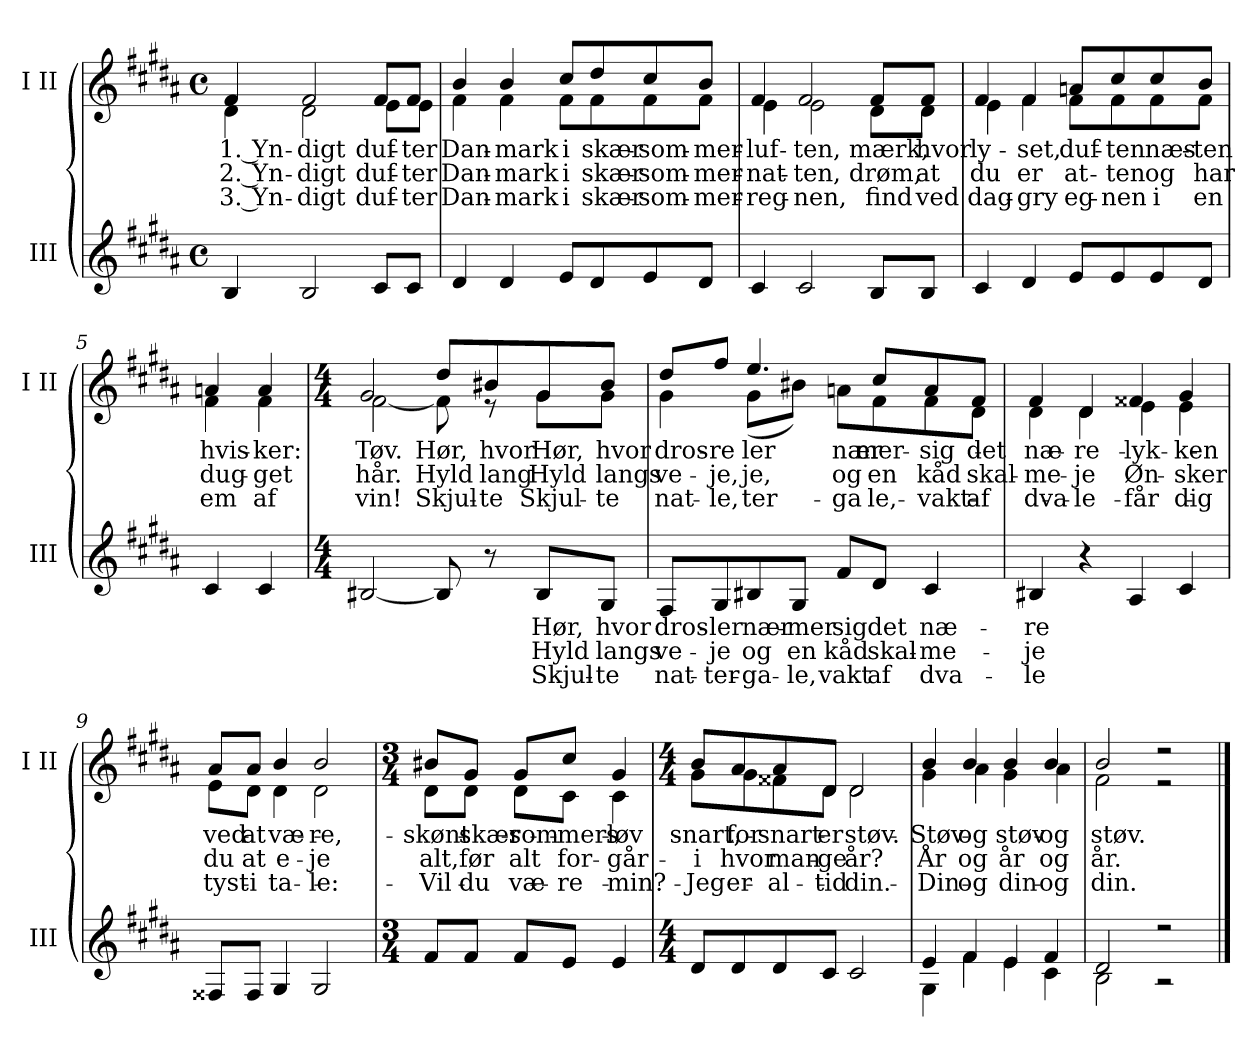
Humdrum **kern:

**kern	**text	**text	**text	**kern	**text	**text	**text
*part2	*part2	*part2	*part2	*part1	*part1	*part1	*part1
*staff2	*staff2	*staff2	*staff2	*staff1	*staff1	*staff1	*staff1
*I"III	*	*	*	*I"I II	*	*	*
*I'III	*	*	*	*I'I II	*	*	*
*clefG2	*	*	*	*clefG2	*	*	*
*k[f#c#g#d#a#]	*	*	*	*k[f#c#g#d#a#]	*	*	*
*M4/4	*	*	*	*M4/4	*	*	*
*met(c)	*	*	*	*met(c)	*	*	*
=1	=1	=1	=1	=1	=1	=1	=1
!	!	!	!	!	!LO:LY:b	!LO:LY:b	!LO:LY:b
*	*	*	*	*^	*	*	*
4B/	.	.	.	4f#/	4d#\	1. Yn-	2. Yn-	3. Yn-
!	!	!	!	!	!	!LO:LY:b	!LO:LY:b	!LO:LY:b
2B/	.	.	.	2f#/	2d#\	-digt	-digt	-digt
!	!	!	!	!	!	!LO:LY:b	!LO:LY:b	!LO:LY:b
8c#/L	.	.	.	8f#/L	8e\L	duf-	duf-	duf-
!	!	!	!	!	!	!LO:LY:b	!LO:LY:b	!LO:LY:b
8c#/J	.	.	.	8f#/J	8e\J	-ter	-ter	-ter
=2	=2	=2	=2	=2	=2	=2	=2	=2
!	!	!	!	!	!	!LO:LY:b	!LO:LY:b	!LO:LY:b
4d#/	.	.	.	4b/	4f#\	Dan-	Dan-	Dan-
!	!	!	!	!	!	!LO:LY:b	!LO:LY:b	!LO:LY:b
4d#/	.	.	.	4b/	4f#\	-mark	-mark	-mark
!	!	!	!	!	!	!LO:LY:b	!LO:LY:b	!LO:LY:b
8e/L	.	.	.	8cc#/L	8f#\L	i	i	i
!	!	!	!	!	!	!LO:LY:b	!LO:LY:b	!LO:LY:b
8d#/	.	.	.	8dd#/	8f#\	skær-	skær-	skær-
!	!	!	!	!	!	!LO:LY:b	!LO:LY:b	!LO:LY:b
8e/	.	.	.	8cc#/	8f#\	-som-	-som-	-som-
!	!	!	!	!	!	!LO:LY:b	!LO:LY:b	!LO:LY:b
8d#/J	.	.	.	8b/J	8f#\J	-mer-	-mer-	-mer-
=3	=3	=3	=3	=3	=3	=3	=3	=3
!	!	!	!	!	!	!LO:LY:b	!LO:LY:b	!LO:LY:b
4c#/	.	.	.	4f#/	4e\	-luf-	-nat-	-reg-
!	!	!	!	!	!	!LO:LY:b	!LO:LY:b	!LO:LY:b
2c#/	.	.	.	2f#/	2e\	-ten,	-ten,	-nen,
!	!	!	!	!	!	!LO:LY:b	!LO:LY:b	!LO:LY:b
8B/L	.	.	.	8f#/L	8d#\L	mærk,	drøm,	find
!	!	!	!	!	!	!LO:LY:b	!LO:LY:b	!LO:LY:b
8B/J	.	.	.	8f#/J	8d#\J	hvor	at	ved
=4	=4	=4	=4	=4	=4	=4	=4	=4
!	!	!	!	!	!	!LO:LY:b	!LO:LY:b	!LO:LY:b
4c#/	.	.	.	4f#/	4e\	ly-	du	dag-
!	!	!	!	!	!	!LO:LY:b	!LO:LY:b	!LO:LY:b
4d#/	.	.	.	4f#/	4f#\	-set,	er	-gry
!	!	!	!	!	!	!LO:LY:b	!LO:LY:b	!LO:LY:b
8e/L	.	.	.	8an/L	8f#\L	duf-	at-	eg-
!	!	!	!	!	!	!LO:LY:b	!LO:LY:b	!LO:LY:b
8e/	.	.	.	8cc#/	8f#\	-ten	-ten	-nen
!	!	!	!	!	!	!LO:LY:b	!LO:LY:b	!LO:LY:b
8e/	.	.	.	8cc#/	8f#\	næs-	og	i
!	!	!	!	!	!	!LO:LY:b	!LO:LY:b	!LO:LY:b
8d#/J	.	.	.	8b/J	8f#\J	-ten	har	en
!!LO:LB:g=z	!!
=5	=5	=5	=5	=5	=5	=5	=5	=5
!	!	!	!	!	!	!LO:LY:b	!LO:LY:b	!LO:LY:b
4c#/	.	.	.	4an/	4f#\	hvis-	dug-	em
!	!	!	!	!	!	!LO:LY:b	!LO:LY:b	!LO:LY:b
4c#/	.	.	.	4a/	4f#\	-ker:	-get	af
=6	=6	=6	=6	=6	=6	=6	=6	=6
*M4/4	*	*	*	*M4/4	*	*	*	*
!	!	!	!	!	!	!LO:LY:b	!LO:LY:b	!LO:LY:b
[2B#X/	.	.	.	2g#/	[2f#\	Tøv.	hår.	vin!
!	!	!	!	!	!	!LO:LY:a	!LO:LY:a	!LO:LY:a
8B#/]	.	.	.	8dd#/L	8f#\]	Hør,	Hyld	Skjul-
!	!	!	!	!	!	!LO:LY:a	!LO:LY:a	!LO:LY:a
8r	.	.	.	8b#X/	8r	hvor	lang	-te
!	!LO:LY:b	!LO:LY:b	!LO:LY:b	!	!	!LO:LY:a	!LO:LY:a	!LO:LY:a
!	!	!	!	!	!	!LO:LY:b	!LO:LY:b	!LO:LY:b
8B#/L	Hør,	Hyld	Skjul-	8g#/	8g#\L	Hør,	Hyld	Skjul-
!	!LO:LY:b	!LO:LY:b	!LO:LY:b	!	!	!LO:LY:a	!LO:LY:a	!LO:LY:a
!	!	!	!	!	!	!LO:LY:b	!LO:LY:b	!LO:LY:b
8G#/J	hvor	langs	-te	8b#/J	8g#\J	hvor	langs	-te
=7	=7	=7	=7	=7	=7	=7	=7	=7
!	!LO:LY:b	!LO:LY:b	!LO:LY:b	!	!	!LO:LY:a	!LO:LY:a	!LO:LY:a
!	!	!	!	!	!	!LO:LY:b	!LO:LY:b	!LO:LY:b
8F#/L	dros-	ve-	nat-	8dd#/L	4g#\	dros-	ve-	nat-
!	!LO:LY:b	!LO:LY:b	!LO:LY:b	!	!	!LO:LY:a	!LO:LY:a	!LO:LY:a
8G#/	-ler	-je	-ter-	8ff#/J	.	-re	-je,	-le,
!	!LO:LY:b	!LO:LY:b	!LO:LY:b	!	!	!LO:LY:a	!LO:LY:a	!LO:LY:a
!	!	!	!	!	!	!LO:LY:b	!LO:LY:b	!LO:LY:b
8B#X/	nær-	og	-ga-	4.ee/	(8g#\L	-ler	-je,	-ter-
!	!LO:LY:b	!LO:LY:b	!LO:LY:b	!	!	!	!	!
8G#/J	-mer	en	-le,	.	8b#X\J)	.	.	.
!	!LO:LY:b	!LO:LY:b	!LO:LY:b	!	!	!LO:LY:b	!LO:LY:b	!LO:LY:b
8f#/L	sig	kåd	vakt	.	8an\L	nær-	og	-ga-
!	!LO:LY:b	!LO:LY:b	!LO:LY:b	!	!	!LO:LY:a	!LO:LY:a	!LO:LY:a
!	!	!	!	!	!	!LO:LY:b	!LO:LY:b	!LO:LY:b
8d#/J	det	skal-	af	8cc#/L	8f#\	-mer	en	-le,
!	!LO:LY:b	!LO:LY:b	!LO:LY:b	!	!	!LO:LY:a	!LO:LY:a	!LO:LY:a
!	!	!	!	!	!	!LO:LY:b	!LO:LY:b	!LO:LY:b
4c#/	næ-	-me-	dva-	8a/	8f#\	sig	kåd	vakt
!	!	!	!	!	!	!LO:LY:a	!LO:LY:a	!LO:LY:a
!	!	!	!	!	!	!LO:LY:b	!LO:LY:b	!LO:LY:b
.	.	.	.	8f#/J	8d#\J	det	skal-	af
=8	=8	=8	=8	=8	=8	=8	=8	=8
!	!LO:LY:b	!LO:LY:b	!LO:LY:b	!	!	!LO:LY:a	!LO:LY:a	!LO:LY:a
!	!	!	!	!	!	!LO:LY:b	!LO:LY:b	!LO:LY:b
4B#X/	-re	-je	-le	4f#/	4d#\	næ-	-me-	dva-
!	!	!	!	!	!	!LO:LY:a	!LO:LY:a	!LO:LY:a
!	!	!	!	!	!	!LO:LY:b	!LO:LY:b	!LO:LY:b
4r	.	.	.	4d#/	4d#\	-re	-je	-le
!	!	!	!	!	!	!LO:LY:b	!LO:LY:b	!LO:LY:b
4A#/	.	.	.	4f##X/	4e\	lyk-	Øn-	får
!	!	!	!	!	!	!LO:LY:b	!LO:LY:b	!LO:LY:b
4c#/	.	.	.	4g#/	4e\	-ken	-sker	dig
!!LO:LB:g=z	!!
=9	=9	=9	=9	=9	=9	=9	=9	=9
!	!	!	!	!	!	!LO:LY:b	!LO:LY:b	!LO:LY:b
8F##X/L	.	.	.	8a#/L	8e\L	ved	du	tyst
!	!	!	!	!	!	!LO:LY:b	!LO:LY:b	!LO:LY:b
8F##/J	.	.	.	8a#/J	8d#\J	at	at	i
!	!	!	!	!	!	!LO:LY:b	!LO:LY:b	!LO:LY:b
4G#/	.	.	.	4b/	4d#\	væ-	e-	ta-
!	!	!	!	!	!	!LO:LY:b	!LO:LY:b	!LO:LY:b
2G#/	.	.	.	2b/	2d#\	-re,	-je	-le:
=10	=10	=10	=10	=10	=10	=10	=10	=10
*M3/4	*	*	*	*M3/4	*	*	*	*
!	!	!	!	!	!	!LO:LY:b	!LO:LY:b	!LO:LY:b
8f#/L	.	.	.	8b#X/L	8d#\L	skønt	alt,	Vil
!	!	!	!	!	!	!LO:LY:b	!LO:LY:b	!LO:LY:b
8f#/J	.	.	.	8g#/J	8d#\J	skær-	før	du
!	!	!	!	!	!	!LO:LY:b	!LO:LY:b	!LO:LY:b
8f#/L	.	.	.	8g#/L	8d#\L	-som-	alt	væ-
!	!	!	!	!	!	!LO:LY:b	!LO:LY:b	!LO:LY:b
8e/J	.	.	.	8cc#/J	8c#\J	-mers	for-	-re
!	!	!	!	!	!	!LO:LY:b	!LO:LY:b	!LO:LY:b
4e/	.	.	.	4g#/	4c#\	løv	-går-	min?
=11	=11	=11	=11	=11	=11	=11	=11	=11
*M4/4	*	*	*	*M4/4	*	*	*	*
!	!	!	!	!	!	!LO:LY:b	!LO:LY:b	!LO:LY:b
8d#/L	.	.	.	8b/L	8g#\L	snart,	-i	Jeg
!	!	!	!	!	!	!LO:LY:b	!LO:LY:b	!LO:LY:b
8d#/	.	.	.	8a#/	8g#\	for	hvor	er
!	!	!	!	!	!	!LO:LY:b	!LO:LY:b	!LO:LY:b
8d#/	.	.	.	8a#/	8f##X\	snart	man-	al-
!	!	!	!	!	!	!LO:LY:b	!LO:LY:b	!LO:LY:b
8c#/J	.	.	.	8d#/J	8d#\J	er	-ge	-tid
!	!	!	!	!	!	!LO:LY:b	!LO:LY:b	!LO:LY:b
2c#/	.	.	.	2d#/	2d#\	støv.	år?	din.
=12	=12	=12	=12	=12	=12	=12	=12	=12
*^	*	*	*	*	*	*	*	*
!	!	!	!	!	!	!	!LO:LY:b	!LO:LY:b	!LO:LY:b
4e/	4G#\	.	.	.	4b/	4g#\	Støv	År	Din
!	!	!	!	!	!	!	!LO:LY:b	!LO:LY:b	!LO:LY:b
4f#/	4f#\	.	.	.	4b/	4a#\	og	og	og
!	!	!	!	!	!	!	!LO:LY:b	!LO:LY:b	!LO:LY:b
4e/	4e\	.	.	.	4b/	4g#\	støv	år	din
!	!	!	!	!	!	!	!LO:LY:b	!LO:LY:b	!LO:LY:b
4f#/	4c#\	.	.	.	4b/	4a#\	og	og	og
!!LO:LB:g=z	!!
=13	=13	=13	=13	=13	=13	=13	=13	=13	=13
!	!	!	!	!	!	!	!LO:LY:b	!LO:LY:b	!LO:LY:b
2d#/	2B\	.	.	.	2b/	2f#\	støv.	år.	din.
2r	2r	.	.	.	2r	2r	.	.	.
*v	*v	*	*	*	*	*	*	*	*
*	*	*	*	*v	*v	*	*	*
==	==	==	==	==	==	==	==
*-	*-	*-	*-	*-	*-	*-	*-
